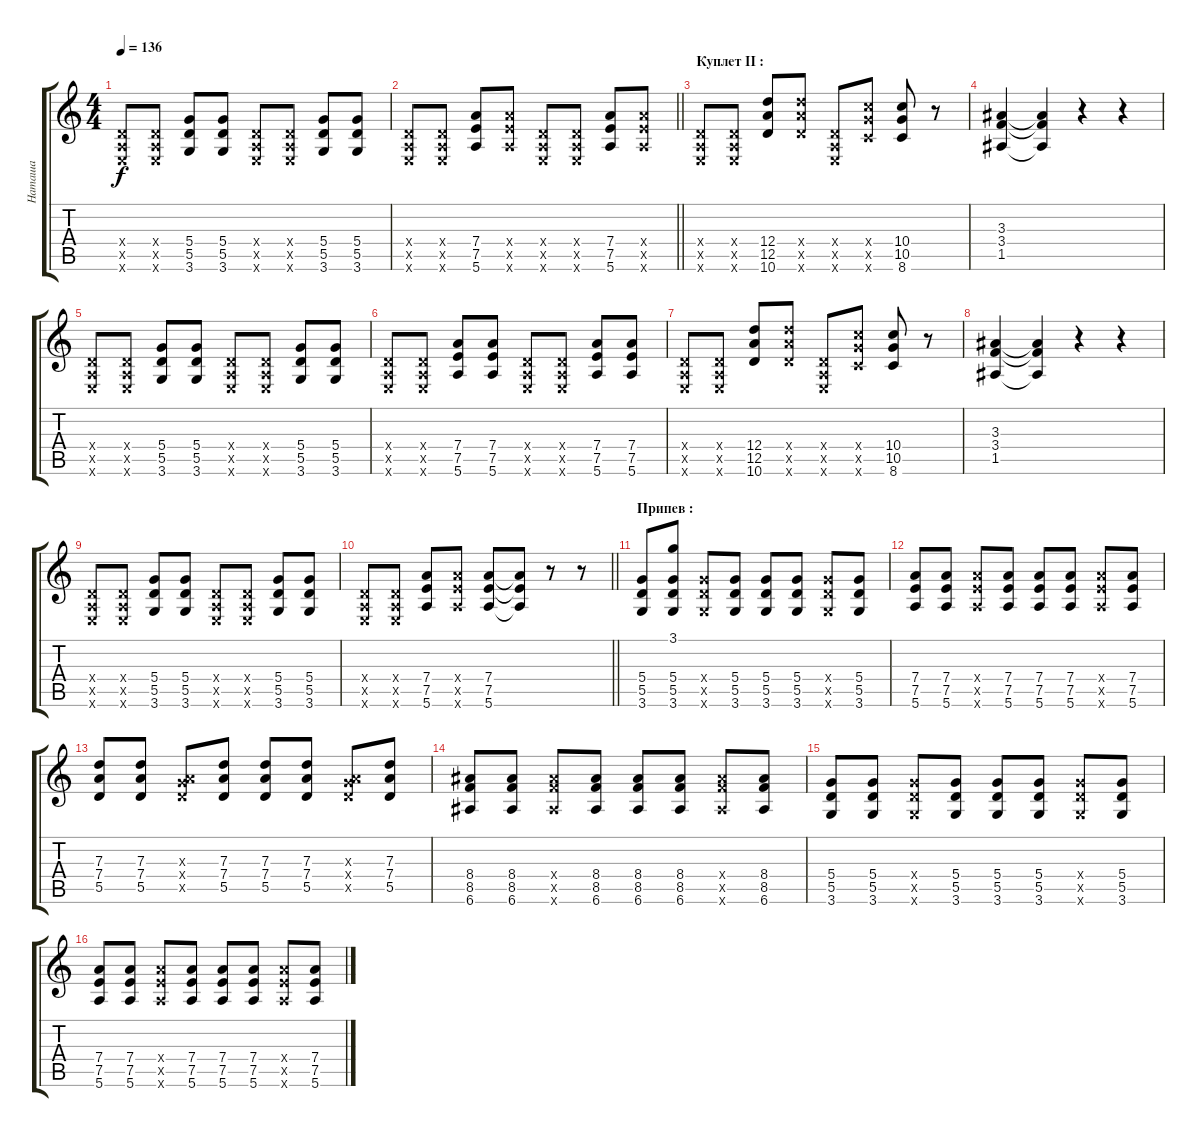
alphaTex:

\track ("Наташа" "Наташа") {instrument overdrivenguitar}
\staff {score tabs}
\tuning (E4 B3 G3 D3 A2 E2) {hide}
\ts (4 4)
\tempo 136
\clef g2
\ks c
(0.4{x} 0.5{x} 0.6{x}).8{dy f} (0.4{x} 0.5{x} 0.6{x}).8 (5.4 5.5 3.6).8 (5.4 5.5 3.6).8 (0.4{x} 0.5{x} 0.6{x}).8 (0.4{x} 0.5{x} 0.6{x}).8 (5.4 5.5 3.6).8 (5.4 5.5 3.6).8 |
\barLineRight lightlight
(0.4{x} 0.5{x} 0.6{x}).8 (0.4{x} 0.5{x} 0.6{x}).8 (7.4 7.5 5.6).8 (7.4{x} 7.5{x} 5.6{x}).8 (0.4{x} 0.5{x} 0.6{x}).8 (0.4{x} 0.5{x} 0.6{x}).8 (7.4 7.5 5.6).8 (7.4{x} 7.5{x} 5.6{x}).8 |
\section ("" "Куплет II :")
(0.4{x} 0.5{x} 0.6{x}).8 (0.4{x} 0.5{x} 0.6{x}).8 (12.4 12.5 10.6).8 (12.4{x} 12.5{x} 10.6{x}).8 (0.4{x} 0.5{x} 0.6{x}).8 (10.4{x} 10.5{x} 8.6{x}).8 (10.4 10.5 8.6).8 r.8 |
(3.3 3.4 1.5).4 (3.3{t} 3.4{t} 1.5{t}).4 r.4 r.4 |
(0.4{x} 0.5{x} 0.6{x}).8 (0.4{x} 0.5{x} 0.6{x}).8 (5.4 5.5 3.6).8 (5.4 5.5 3.6).8 (0.4{x} 0.5{x} 0.6{x}).8 (0.4{x} 0.5{x} 0.6{x}).8 (5.4 5.5 3.6).8 (5.4 5.5 3.6).8 |
(0.4{x} 0.5{x} 0.6{x}).8 (0.4{x} 0.5{x} 0.6{x}).8 (7.4 7.5 5.6).8 (7.4 7.5 5.6).8 (0.4{x} 0.5{x} 0.6{x}).8 (0.4{x} 0.5{x} 0.6{x}).8 (7.4 7.5 5.6).8 (7.4 7.5 5.6).8 |
(0.4{x} 0.5{x} 0.6{x}).8 (0.4{x} 0.5{x} 0.6{x}).8 (12.4 12.5 10.6).8 (12.4{x} 12.5{x} 10.6{x}).8 (0.4{x} 0.5{x} 0.6{x}).8 (10.4{x} 10.5{x} 8.6{x}).8 (10.4 10.5 8.6).8 r.8 |
(3.3 3.4 1.5).4 (3.3{t} 3.4{t} 1.5{t}).4 r.4 r.4 |
(0.4{x} 0.5{x} 0.6{x}).8 (0.4{x} 0.5{x} 0.6{x}).8 (5.4 5.5 3.6).8 (5.4 5.5 3.6).8 (0.4{x} 0.5{x} 0.6{x}).8 (0.4{x} 0.5{x} 0.6{x}).8 (5.4 5.5 3.6).8 (5.4 5.5 3.6).8 |
\barLineRight lightlight
(0.4{x} 0.5{x} 0.6{x}).8 (0.4{x} 0.5{x} 0.6{x}).8 (7.4 7.5 5.6).8 (7.4{x} 7.5{x} 5.6{x}).8 (7.4 7.5 5.6).8 (7.4{t} 7.5{t} 5.6{t}).8 r.8 r.8 |
\section ("" "Припев :")
(5.4 5.5 3.6).8 (3.1 5.4 5.5 3.6).8 (5.4{x} 5.5{x} 3.6{x}).8 (5.4 5.5 3.6).8 (5.4 5.5 3.6).8 (5.4 5.5 3.6).8 (5.4{x} 5.5{x} 3.6{x}).8 (5.4 5.5 3.6).8 |
(7.4 7.5 5.6).8 (7.4 7.5 5.6).8 (7.4{x} 7.5{x} 5.6{x}).8 (7.4 7.5 5.6).8 (7.4 7.5 5.6).8 (7.4 7.5 5.6).8 (7.4{x} 7.5{x} 5.6{x}).8 (7.4 7.5 5.6).8 |
(7.3 7.4 5.5).8 (7.3 7.4 5.5).8 (0.3{x} 7.4{x} 5.5{x}).8 (7.3 7.4 5.5).8 (7.3 7.4 5.5).8 (7.3 7.4 5.5).8 (0.3{x} 7.4{x} 5.5{x}).8 (7.3 7.4 5.5).8 |
(8.4 8.5 6.6).8 (8.4 8.5 6.6).8 (8.4{x} 8.5{x} 6.6{x}).8 (8.4 8.5 6.6).8 (8.4 8.5 6.6).8 (8.4 8.5 6.6).8 (8.4{x} 8.5{x} 6.6{x}).8 (8.4 8.5 6.6).8 |
(5.4 5.5 3.6).8 (5.4 5.5 3.6).8 (5.4{x} 5.5{x} 3.6{x}).8 (5.4 5.5 3.6).8 (5.4 5.5 3.6).8 (5.4 5.5 3.6).8 (5.4{x} 5.5{x} 3.6{x}).8 (5.4 5.5 3.6).8 |
(7.4 7.5 5.6).8 (7.4 7.5 5.6).8 (7.4{x} 7.5{x} 5.6{x}).8 (7.4 7.5 5.6).8 (7.4 7.5 5.6).8 (7.4 7.5 5.6).8 (7.4{x} 7.5{x} 5.6{x}).8 (7.4 7.5 5.6).8
